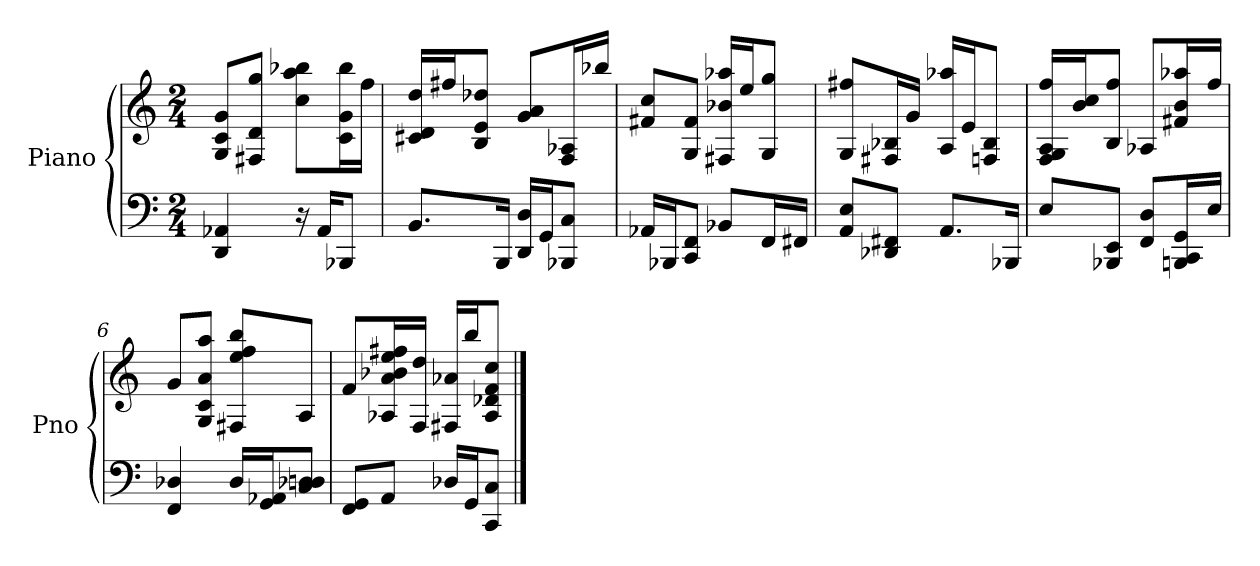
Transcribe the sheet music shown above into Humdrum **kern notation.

**kern	**kern
*part2	*part1
*staff2	*staff1
*	*I"Piano
*	*I'Pno
*clefF4	*clefG2
*k[]	*k[]
*C:	*C:
*M2/4	*M2/4
=1	=1
4DD 4AA-X	8G 8c 8gL
.	8F#X 8d 8ggJ
16r	8cc 8aa 8bb-XL
16AA-KL	.
8BBB-XJ	16c 16g 16bb-L
.	16ffJJ
=2	=2
8.BBL	16c#X 16d 16ddLL
.	16ff#XJ
.	8B 8e 8dd-XJ
16BBBJk	.
16DD 16DLL	8g 8aL
16GGJ	.
8BBB-X 8CJ	16F 16A-XL
.	16bb-XJJ
=3	=3
16AA-XLL	8f#X 8ccL
16BBB-XJ	.
8CC 8FFJ	8G 8f#J
8BB-XL	16F#X 16b-X 16aa-XLL
.	16eeJ
16FFL	8G 8ggJ
16FF#XJJ	.
=4	=4
8AA 8EL	8G 8ff#XL
8DD-X 8FF#XJ	16F#X 16B-XL
.	16gJJ
8.AAL	16A 16aa-XLL
.	16eJ
.	8Fn 8B-J
16BBB-XJk	.
=5	=5
8EL	16F 16G 16A 16ffLL
.	16b 16ccJ
8BBB-X 8EEJ	8B 8ffJ
8FF 8DL	8A-XL
16BBBn 16CC 16GGL	16f#X 16b 16aa-XL
16EJJ	16ffJJ
=6	=6
4FF 4D-X	8gL
.	8G 8c 8a 8aaJ
16D-LL	8F#X 8ee 8ff 8bbL
16GG 16AA-XJ	.
8C 8D-X 8DnJ	8AJ
=7	=7
8FF 8GGL	8fL
8AAJ	16A-X 16a 16b-X 16ee 16ff#XL
.	16F 16ddJJ
16D-XLL	16F#X 16a-XLL
16GGJ	16bbJ
8CC 8CJ	8A- 8d-X 8f 8ccJ
==	==
*-	*-
